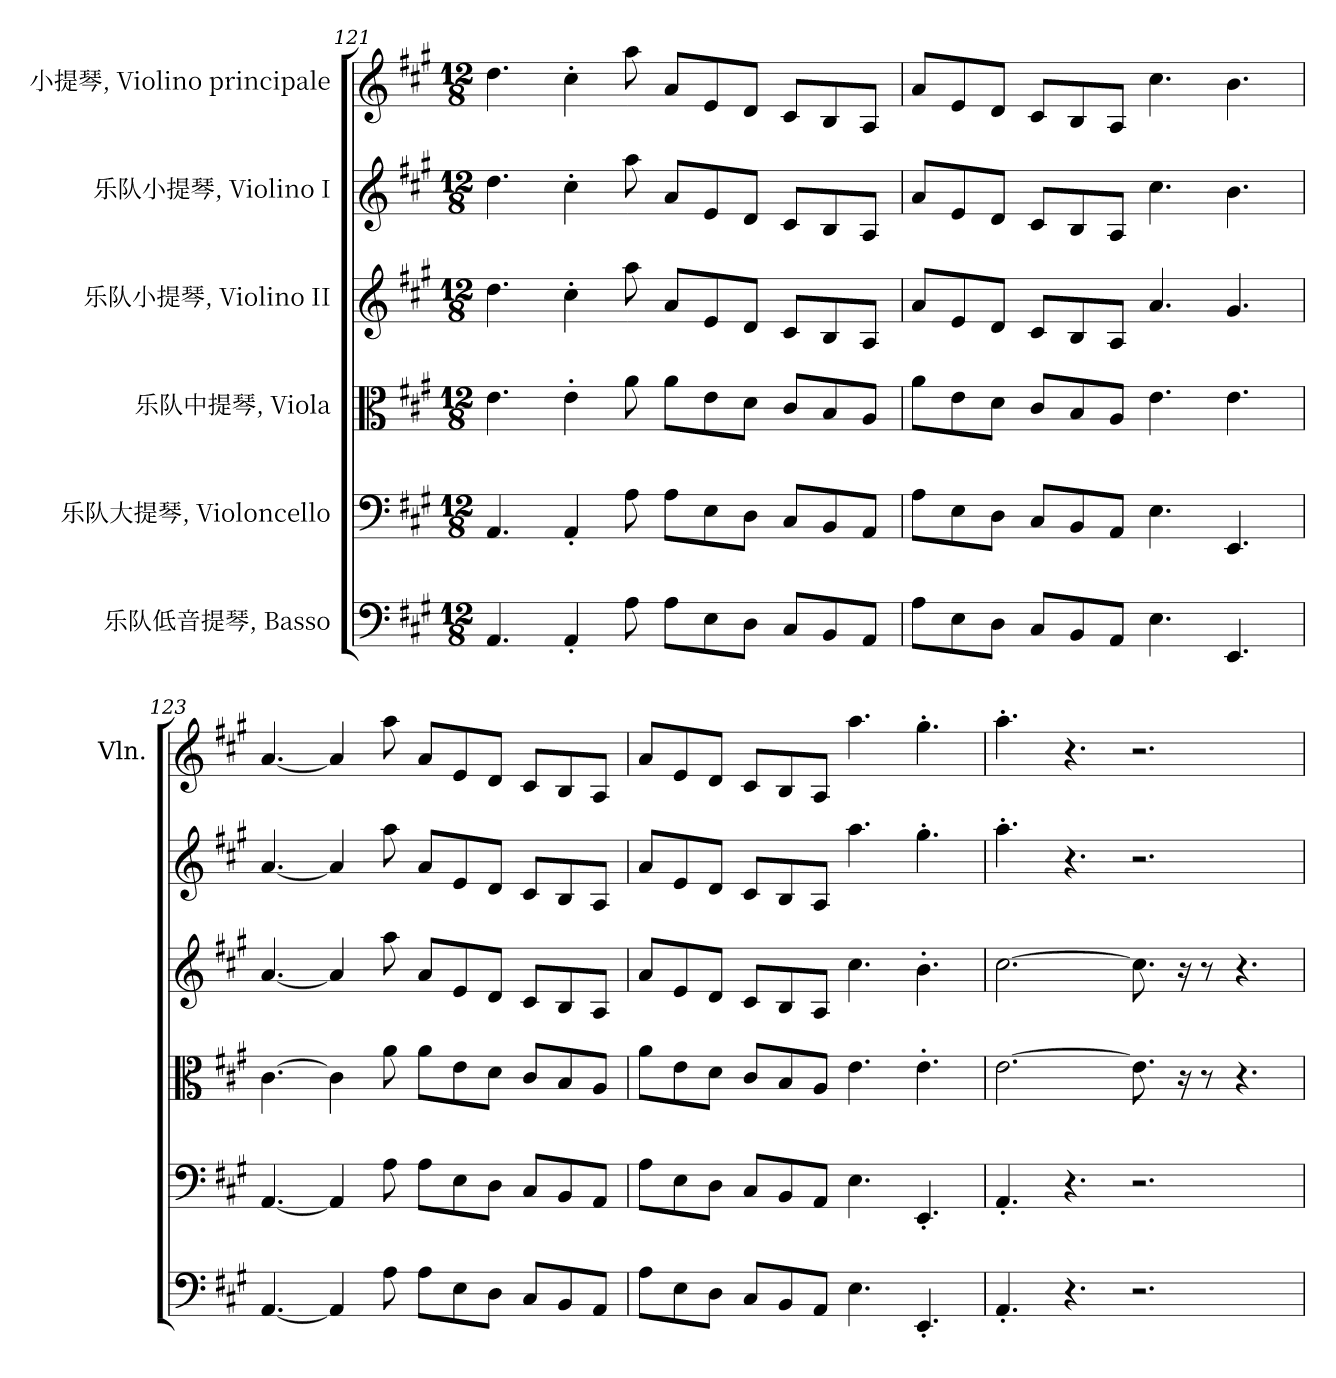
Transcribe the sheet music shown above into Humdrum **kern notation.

**kern	**kern	**kern	**kern	**kern	**kern
*part6	*part5	*part4	*part3	*part2	*part1
*staff6	*staff5	*staff4	*staff3	*staff2	*staff1
*I"乐队低音提琴, Basso	*I"乐队大提琴, Violoncello	*I"乐队中提琴, Viola	*I"乐队小提琴, Violino II	*I"乐队小提琴, Violino I	*I"小提琴, Violino principale
*	*	*	*	*	*I'Vln.
*clefF4	*clefF4	*clefC3	*clefG2	*clefG2	*clefG2
*ITrd7c12	*	*	*	*	*
*k[f#c#g#]	*k[f#c#g#]	*k[f#c#g#]	*k[f#c#g#]	*k[f#c#g#]	*k[f#c#g#]
*M12/8	*M12/8	*M12/8	*M12/8	*M12/8	*M12/8
=121	=121	=121	=121	=121	=121
4.AAA/	4.AA/	4.e\	4.dd\	4.dd\	4.dd\
4AAA'/	4AA'/	4e'\	4cc#'\	4cc#'\	4cc#'\
8AA\	8A\	8a\	8aa\	8aa\	8aa\
8AA\L	8A\L	8a\L	8a/L	8a/L	8a/L
8EE\	8E\	8e\	8e/	8e/	8e/
8DD\J	8D\J	8d\J	8d/J	8d/J	8d/J
8CC#/L	8C#/L	8c#/L	8c#/L	8c#/L	8c#/L
8BBB/	8BB/	8B/	8B/	8B/	8B/
8AAA/J	8AA/J	8A/J	8A/J	8A/J	8A/J
=122	=122	=122	=122	=122	=122
8AA\L	8A\L	8a\L	8a/L	8a/L	8a/L
8EE\	8E\	8e\	8e/	8e/	8e/
8DD\J	8D\J	8d\J	8d/J	8d/J	8d/J
8CC#/L	8C#/L	8c#/L	8c#/L	8c#/L	8c#/L
8BBB/	8BB/	8B/	8B/	8B/	8B/
8AAA/J	8AA/J	8A/J	8A/J	8A/J	8A/J
4.EE\	4.E\	4.e\	4.a/	4.cc#\	4.cc#\
4.EEE/	4.EE/	4.e\	4.g#/	4.b\	4.b\
=123	=123	=123	=123	=123	=123
[4.AAA/	[4.AA/	[4.c#\	[4.a/	[4.a/	[4.a/
4AAA/]	4AA/]	4c#\]	4a/]	4a/]	4a/]
8AA\	8A\	8a\	8aa\	8aa\	8aa\
8AA\L	8A\L	8a\L	8a/L	8a/L	8a/L
8EE\	8E\	8e\	8e/	8e/	8e/
8DD\J	8D\J	8d\J	8d/J	8d/J	8d/J
8CC#/L	8C#/L	8c#/L	8c#/L	8c#/L	8c#/L
8BBB/	8BB/	8B/	8B/	8B/	8B/
8AAA/J	8AA/J	8A/J	8A/J	8A/J	8A/J
!!LO:LB:g=z
=124	=124	=124	=124	=124	=124
8AA\L	8A\L	8a\L	8a/L	8a/L	8a/L
8EE\	8E\	8e\	8e/	8e/	8e/
8DD\J	8D\J	8d\J	8d/J	8d/J	8d/J
8CC#/L	8C#/L	8c#/L	8c#/L	8c#/L	8c#/L
8BBB/	8BB/	8B/	8B/	8B/	8B/
8AAA/J	8AA/J	8A/J	8A/J	8A/J	8A/J
4.EE\	4.E\	4.e\	4.cc#\	4.aa\	4.aa\
4.EEE'/	4.EE'/	4.e'\	4.b'\	4.gg#'\	4.gg#'\
=125	=125	=125	=125	=125	=125
4.AAA'/	4.AA'/	[2.e\	[2.cc#\	4.aa'\	4.aa'\
4.r	4.r	.	.	4.r	4.r
2.r	2.r	8.e\]	8.cc#\]	2.r	2.r
.	.	16r	16r	.	.
.	.	8r	8r	.	.
.	.	4.r	4.r	.	.
=	=	=	=	=	=
*-	*-	*-	*-	*-	*-
